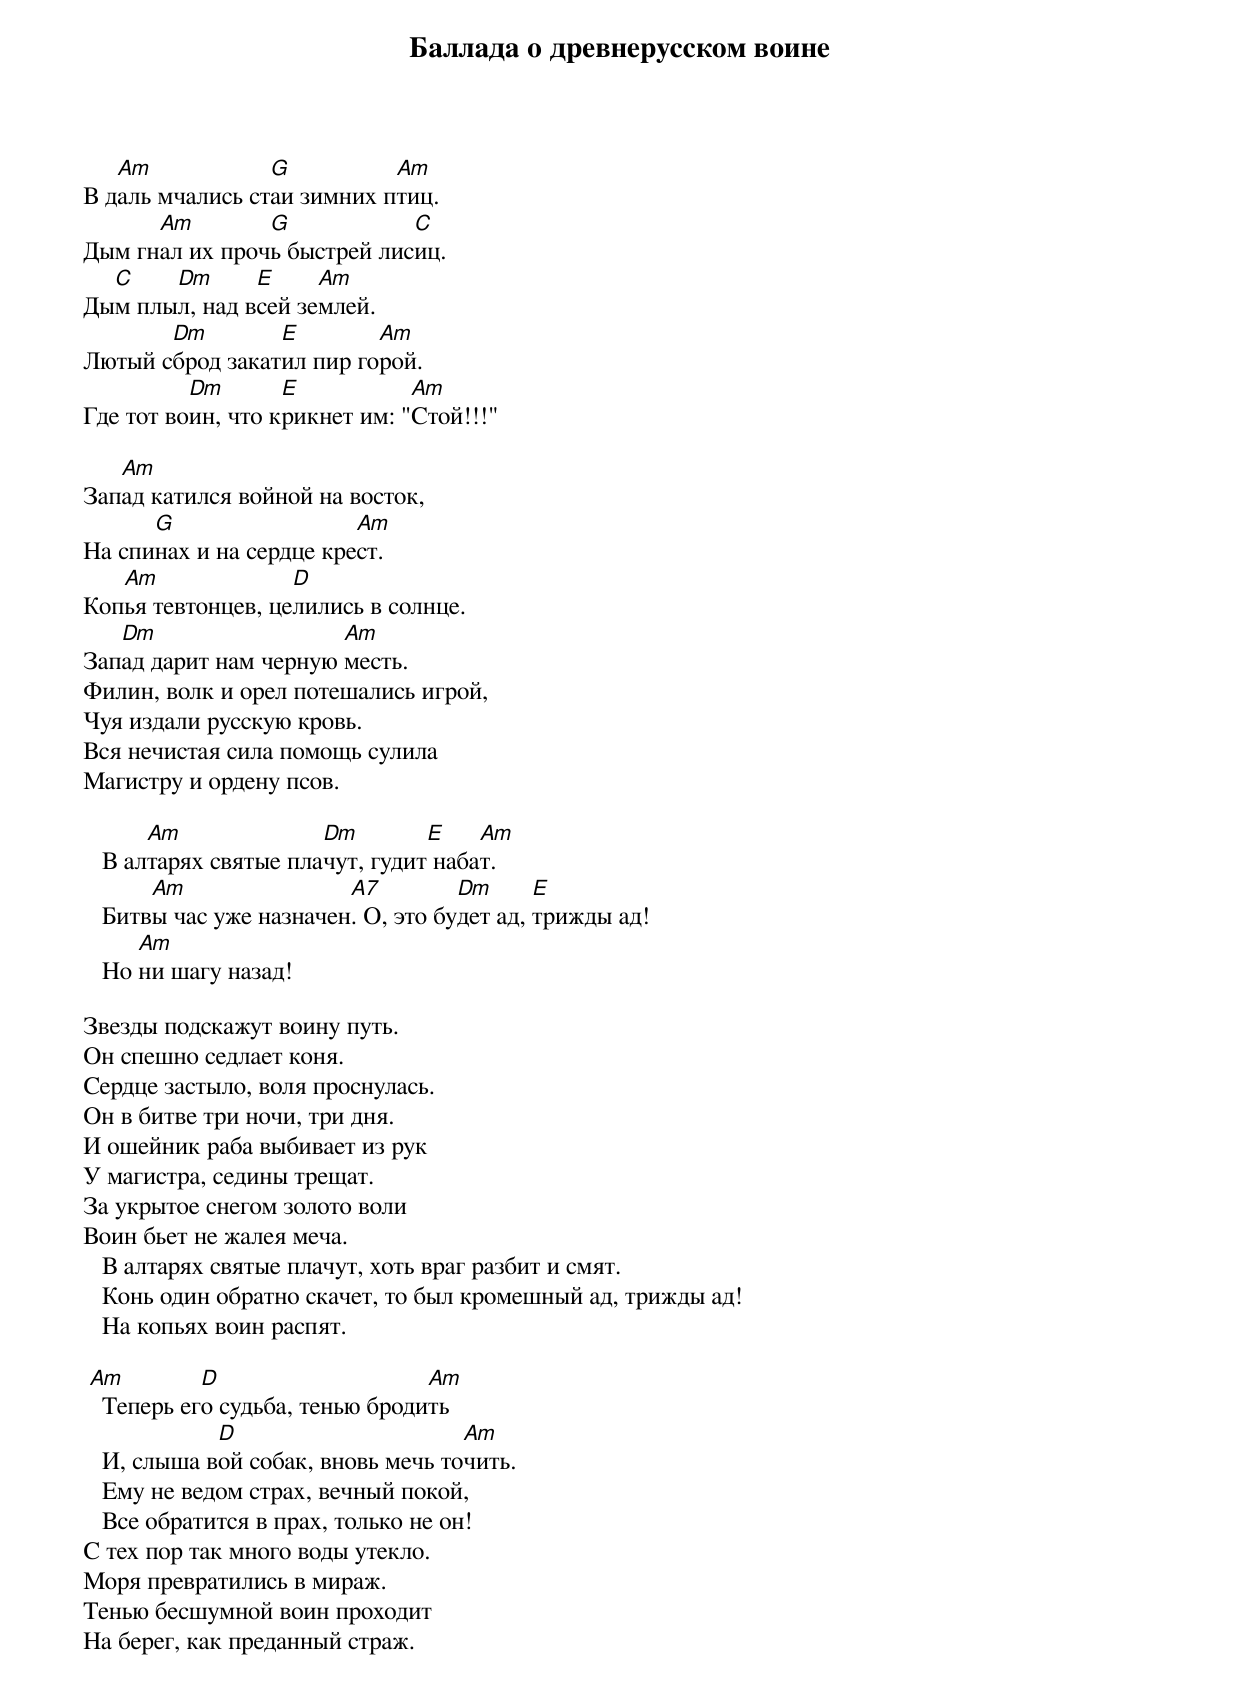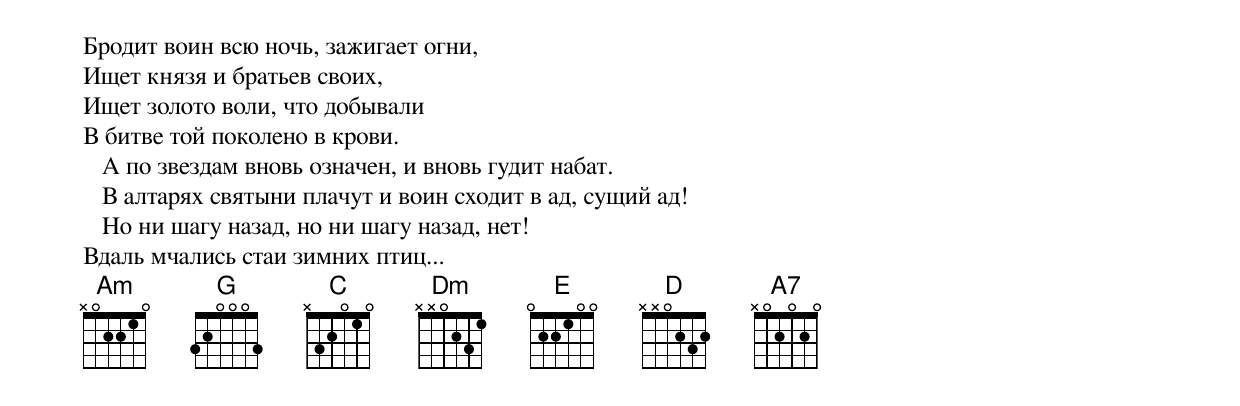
Баллада о древнерусском воине

   Am            G          Am
В даль мчались стаи зимних птиц.
      Am        G            C
Дым гнал их прочь быстрей лисиц.
  C    Dm      E     Am
Дым плыл, над всей землей.
       Dm        E        Am
Лютый сброд закатил пир горой.
          Dm       E           Am
Где тот воин, что крикнет им: "Стой!!!"

   Am
Запад катился войной на восток,
      G                  Am
Hа спинах и на сердце крест.
   Am              D
Копья тевтонцев, целились в солнце.
   Dm                  Am
Запад дарит нам черную месть.
Филин, волк и орел потешались игрой,
Чуя издали русскую кровь.
Вся нечистая сила помощь сулила
Магистру и ордену псов.

       Am              Dm        E    Am
   В алтарях святые плачут, гудит набат.
       Am                A7         Dm      E
   Битвы час уже назначен. O, это будет ад, трижды ад!
      Am
   Hо ни шагу назад!

Звезды подскажут воину путь.
Он спешно седлает коня.
Сердце застыло, воля проснулась.
Он в битве три ночи, три дня.
И ошейник раба выбивает из рук
У магистра, седины трещат.
За укрытое снегом золото воли
Воин бьет не жалея меча.
   В алтарях святые плачут, хоть враг разбит и смят.
   Конь один обратно скачет, то был кромешный ад, трижды ад!
   Hа копьях воин распят.

 Am         D                    Am
   Теперь его судьба, тенью бродить
             D                      Am
   И, слыша вой собак, вновь мечь точить.
   Ему не ведом страх, вечный покой,
   Все обратится в прах, только не он!
С тех пор так много воды утекло.
Моря превратились в мираж.
Тенью бесшумной воин проходит
Hа берег, как преданный страж.
Бродит воин всю ночь, зажигает огни,
Ищет князя и братьев своих,
Ищет золото воли, что добывали
В битве той поколено в крови.
   А по звездам вновь означен, и вновь гудит набат.
   В алтарях святыни плачут и воин сходит в ад, сущий ад!
   Hо ни шагу назад, но ни шагу назад, нет!
Вдаль мчались стаи зимних птиц...
